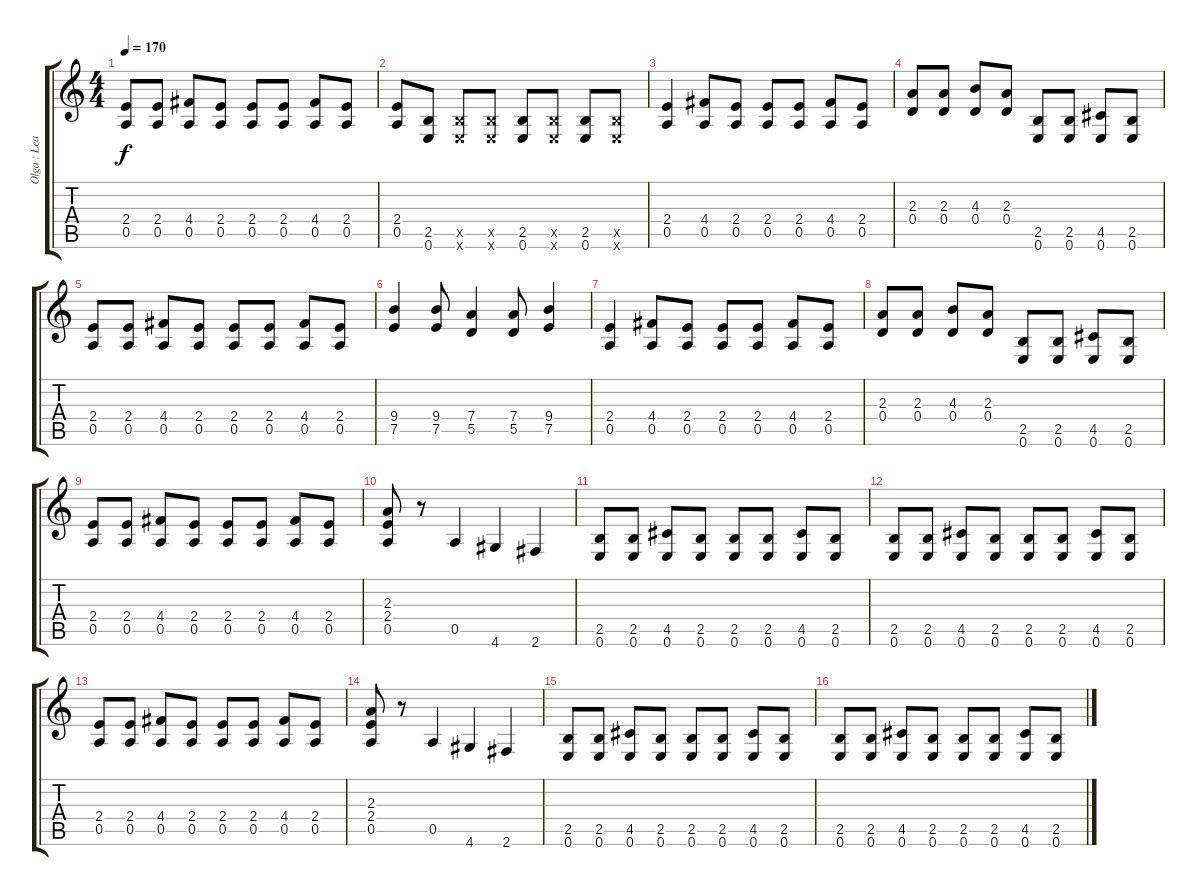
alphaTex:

\track ("Olga : Lead Guitar" "Olga : Lea") {instrument overdrivenguitar}
\staff {score tabs}
\tuning (E4 B3 G3 D3 A2 E2) {hide}
\ts (4 4)
\tempo 170
\clef g2
\ks c
(2.4 0.5).8{dy f instrument electricguitarmuted} (2.4 0.5).8 (4.4 0.5).8 (2.4 0.5).8 (2.4 0.5).8 (2.4 0.5).8 (4.4 0.5).8 (2.4 0.5).8 |
(2.4 0.5).8{instrument electricguitarmuted} (2.5 0.6).8{instrument overdrivenguitar} (2.5{x} 0.6{x}).8 (2.5{x} 0.6{x}).8 (2.5 0.6).8{instrument overdrivenguitar} (2.5{x} 0.6{x}).8 (2.5 0.6).8{instrument overdrivenguitar} (2.5{x} 0.6{x}).8 |
(2.4 0.5).4{instrument overdrivenguitar} (4.4 0.5).8{instrument electricguitarmuted} (2.4 0.5).8 (2.4 0.5).8 (2.4 0.5).8 (4.4 0.5).8 (2.4 0.5).8 |
(2.3 0.4).8{instrument electricguitarmuted} (2.3 0.4).8 (4.3 0.4).8 (2.3 0.4).8 (2.5 0.6).8 (2.5 0.6).8 (4.5 0.6).8 (2.5 0.6).8 |
(2.4 0.5).8{instrument electricguitarmuted} (2.4 0.5).8 (4.4 0.5).8 (2.4 0.5).8 (2.4 0.5).8 (2.4 0.5).8 (4.4 0.5).8 (2.4 0.5).8 |
(9.4 7.5).4{instrument overdrivenguitar} (9.4 7.5).8 (7.4 5.5).4 (7.4 5.5).8 (9.4 7.5).4 |
(2.4 0.5).4{instrument overdrivenguitar} (4.4 0.5).8{instrument electricguitarmuted} (2.4 0.5).8 (2.4 0.5).8 (2.4 0.5).8 (4.4 0.5).8 (2.4 0.5).8 |
(2.3 0.4).8{instrument electricguitarmuted} (2.3 0.4).8 (4.3 0.4).8 (2.3 0.4).8 (2.5 0.6).8 (2.5 0.6).8 (4.5 0.6).8 (2.5 0.6).8 |
(2.4 0.5).8{instrument electricguitarmuted} (2.4 0.5).8 (4.4 0.5).8 (2.4 0.5).8 (2.4 0.5).8 (2.4 0.5).8 (4.4 0.5).8 (2.4 0.5).8 |
(2.3 2.4 0.5).8{instrument overdrivenguitar} r.8 0.5.4 4.6.4 2.6.4 |
(2.5 0.6).8{instrument electricguitarmuted} (2.5 0.6).8 (4.5 0.6).8 (2.5 0.6).8 (2.5 0.6).8 (2.5 0.6).8 (4.5 0.6).8 (2.5 0.6).8 |
(2.5 0.6).8{instrument electricguitarmuted} (2.5 0.6).8 (4.5 0.6).8 (2.5 0.6).8 (2.5 0.6).8 (2.5 0.6).8 (4.5 0.6).8 (2.5 0.6).8 |
(2.4 0.5).8{instrument electricguitarmuted} (2.4 0.5).8 (4.4 0.5).8 (2.4 0.5).8 (2.4 0.5).8 (2.4 0.5).8 (4.4 0.5).8 (2.4 0.5).8 |
(2.3 2.4 0.5).8{instrument overdrivenguitar} r.8 0.5.4 4.6.4 2.6.4 |
(2.5 0.6).8{instrument electricguitarmuted} (2.5 0.6).8 (4.5 0.6).8 (2.5 0.6).8 (2.5 0.6).8 (2.5 0.6).8 (4.5 0.6).8 (2.5 0.6).8 |
(2.5 0.6).8{instrument electricguitarmuted} (2.5 0.6).8 (4.5 0.6).8 (2.5 0.6).8 (2.5 0.6).8 (2.5 0.6).8 (4.5 0.6).8 (2.5 0.6).8
